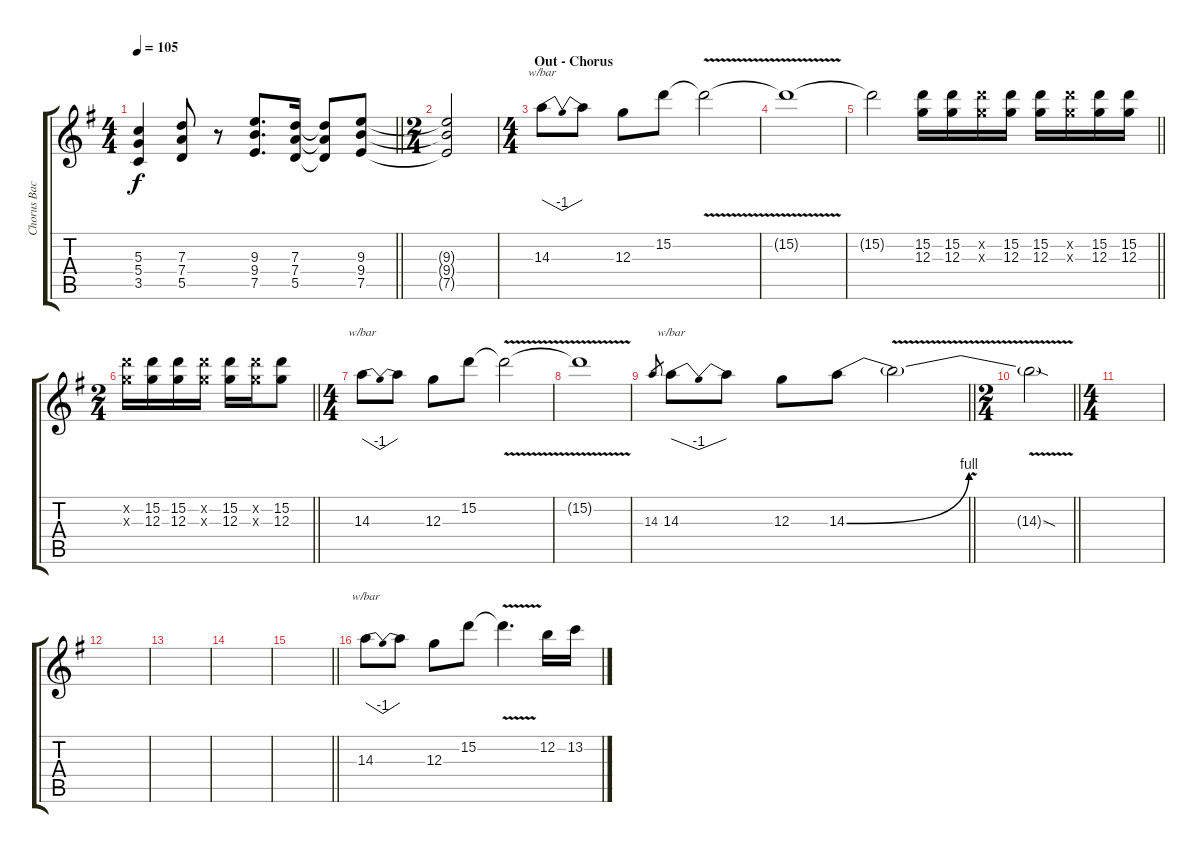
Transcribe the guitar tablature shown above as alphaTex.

\track ("Chorus Back R" "Chorus Bac") {instrument overdrivenguitar}
\staff {score tabs}
\tuning (E4 B3 G3 D3 A2 E2) {hide}
\ts (4 4)
\tempo 105
\clef g2
\barLineRight lightlight
\ks g
(5.3{t} 5.4{t} 3.5{t}).4{dy f} (7.3 7.4 5.5).8 r.8 (9.3 9.4 7.5).8{d} (7.3 7.4 5.5).16 (7.3{t} 7.4{t} 5.5{t}).8 (9.3 9.4 7.5).8 |
\ts (2 4)
(9.3{t} 9.4{t} 7.5{t}).2 |
\ts (4 4)
\section ("" "Out - Chorus")
14.3.8{tbe (dip default 0 0 30 -4 60 0)} 14.3{t}.8 12.3.8 15.2.8 15.2{v t}.2 |
15.2{t}.1 |
\barLineRight lightlight
15.2{t}.2 (15.2 12.3).16 (15.2 12.3).16 (15.2{x} 12.3{x}).16 (15.2 12.3).16 (15.2 12.3).16 (15.2{x} 12.3{x}).16 (15.2 12.3).16 (15.2 12.3).16 |
\ts (2 4)
\barLineRight lightlight
(15.2{x} 12.3{x}).16 (15.2 12.3).16 (15.2 12.3).16 (15.2{x} 12.3{x}).16 (15.2 12.3).16 (15.2{x} 12.3{x}).16 (15.2 12.3).8 |
\ts (4 4)
14.3.8{tbe (dip default 0 0 30 -4 60 0)} 14.3{t}.8 12.3.8 15.2.8 15.2{v t}.2 |
15.2{t}.1 |
\barLineRight lightlight
14.3.8{gr} 14.3.8{tbe (dip default 0 0 30 -4 60 0)} 14.3{t}.8 12.3.8 14.3{be (bend 0 0 60 4)}.8 14.3{v t}.2 |
\ts (2 4)
\barLineRight lightlight
14.3{sod t}.2 |
\ts (4 4)
|
|
|
|
\barLineRight lightlight
|
14.3.8{tbe (dip default 0 0 30 -4 60 0)} 14.3{t}.8 12.3.8 15.2.8 15.2{v t}.4{d} 12.2.16 13.2.16
